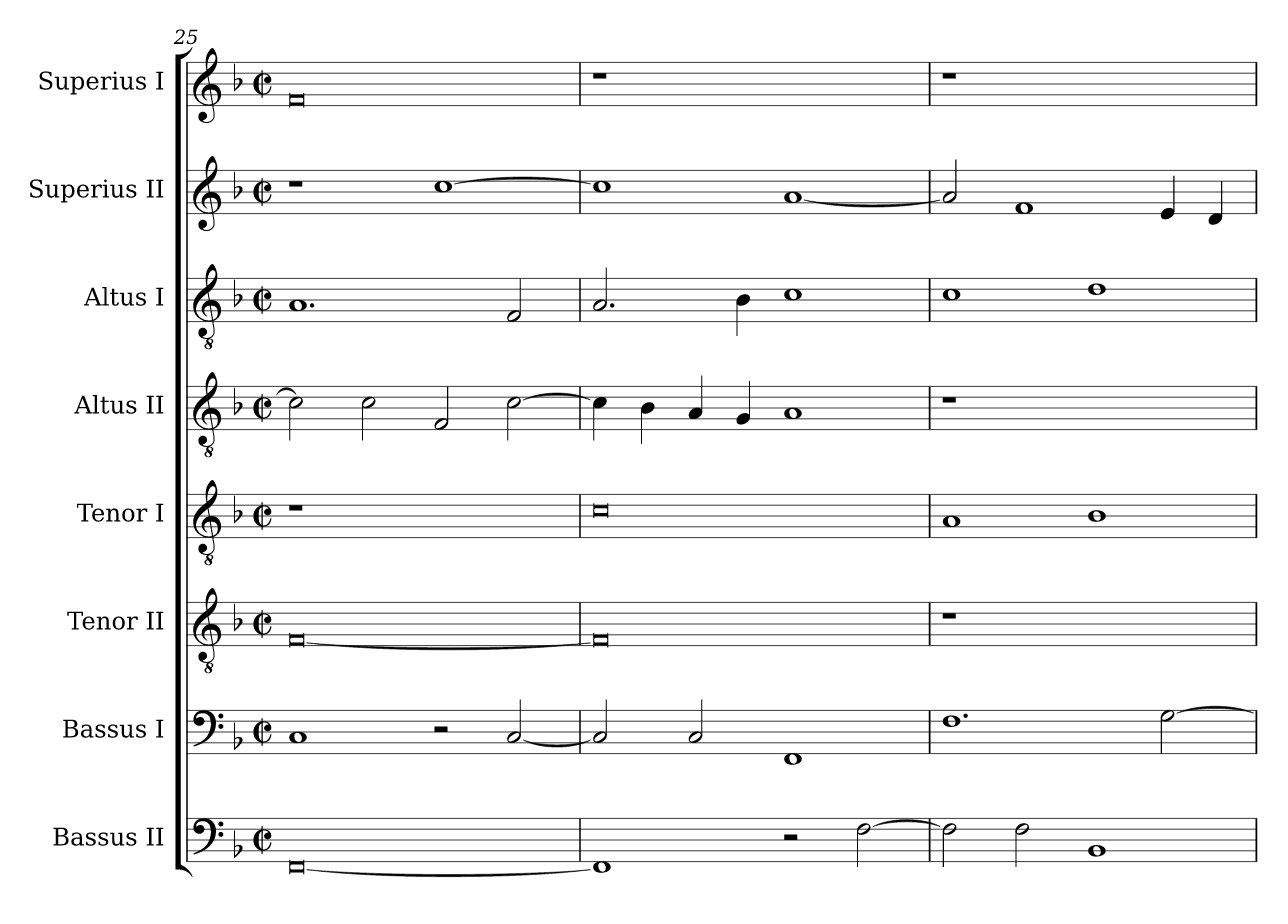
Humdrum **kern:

**kern	**kern	**kern	**kern	**kern	**kern	**kern	**kern
*part8	*part7	*part6	*part5	*part4	*part3	*part2	*part1
*staff8	*staff7	*staff6	*staff5	*staff4	*staff3	*staff2	*staff1
*I"Bassus II	*I"Bassus I	*I"Tenor II	*I"Tenor I	*I"Altus II	*I"Altus I	*I"Superius II	*I"Superius I
*I'B.	*I'B.	*I'T.	*I'T.	*	*	*I'S.	*I'S.
*clefF4	*clefF4	*clefGv2	*clefGv2	*clefGv2	*clefGv2	*clefG2	*clefG2
*	*	*ITrd7c12	*ITrd7c12	*ITrd7c12	*ITrd7c12	*	*
*k[b-]	*k[b-]	*k[b-]	*k[b-]	*k[b-]	*k[b-]	*k[b-]	*k[b-]
*F:	*F:	*F:	*F:	*F:	*F:	*F:	*F:
*M2/2	*M2/2	*M2/2	*M2/2	*M2/2	*M2/2	*M2/2	*M2/2
*met(c|)	*met(c|)	*met(c|)	*met(c|)	*met(c|)	*met(c|)	*met(c|)	*met(c|)
=25	=25	=25	=25	=25	=25	=25	=25
!	!	!	!LO:N:vis=1	!	!	!	!
[<0FFi	1Ci	[<0FFi	1r	2Ci\]	1.AAi	1r	0fi
.	.	.	.	2Ci\	.	.	.
.	2r	.	1ryy	2FFi/	.	[>1cci	.
.	[<2Ci/	.	.	[>2Ci\	2FFi/	.	.
!!LO:PB:g=z
=26	=26	=26	=26	=26	=26	=26	=26
!	!	!	!	!	!	!	!LO:N:vis=1
1FFi]	2Ci/]	0FFi]	0Ci	4Ci\]	2.AAi/	1cci]	1r
.	.	.	.	4BB-i\	.	.	.
.	2Ci/	.	.	4AAi/	.	.	.
.	.	.	.	4GGi/	4BB-i\	.	.
2r	1FFi	.	.	1AAi	1Ci	[<1ai	1ryy
[>2Fi\	.	.	.	.	.	.	.
=27	=27	=27	=27	=27	=27	=27	=27
!	!	!LO:N:vis=1	!	!LO:N:vis=1	!	!	!LO:N:vis=1
2Fi\]	1.Fi	1r	1AAi	1r	1Ci	2ai/]	1r
2Fi\	.	.	.	.	.	1fi	.
1BB-i	.	1ryy	1BB-i	1ryy	1Di	.	1ryy
.	[>2Gi\	.	.	.	.	4ei/	.
.	.	.	.	.	.	4di/	.
=	=	=	=	=	=	=	=
*-	*-	*-	*-	*-	*-	*-	*-
